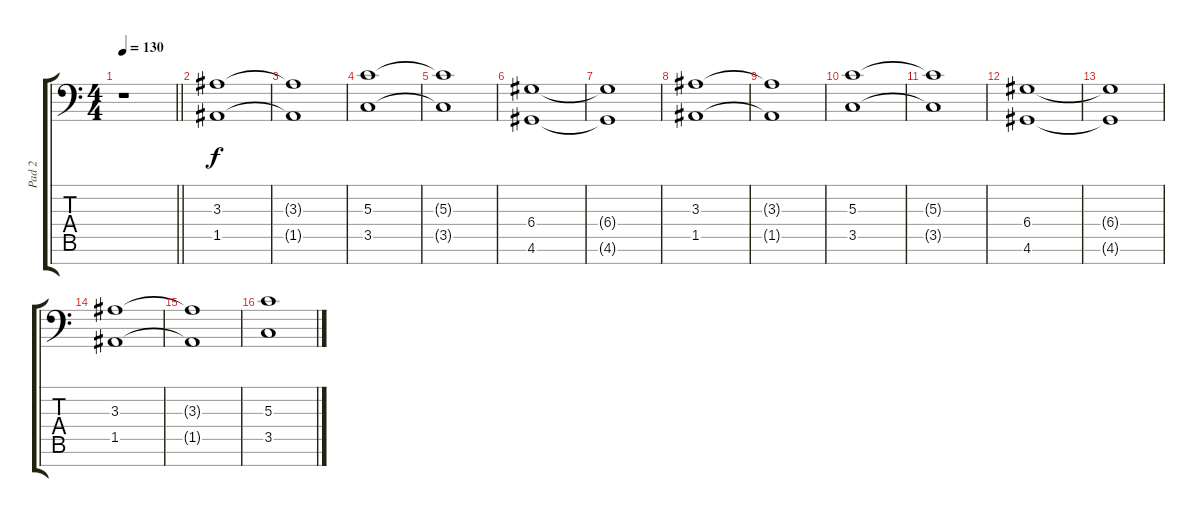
\track ("Pad 2" "Pad 2") {instrument pad1newage}
\staff {score tabs}
\tuning (E4 B3 G3 D3 A2 E2 G1) {hide}
\ts (4 4)
\tempo 130
\clef f4
\barLineRight lightlight
\ks c
r.1{dy f} |
\section ("" "")
(3.3 1.5).1 |
(3.3{t} 1.5{t}).1 |
(5.3 3.5).1 |
(5.3{t} 3.5{t}).1 |
(6.4 4.6).1 |
(6.4{t} 4.6{t}).1 |
(3.3 1.5).1 |
(3.3{t} 1.5{t}).1 |
(5.3 3.5).1 |
(5.3{t} 3.5{t}).1 |
(6.4 4.6).1 |
(6.4{t} 4.6{t}).1 |
(3.3 1.5).1 |
(3.3{t} 1.5{t}).1 |
(5.3 3.5).1
